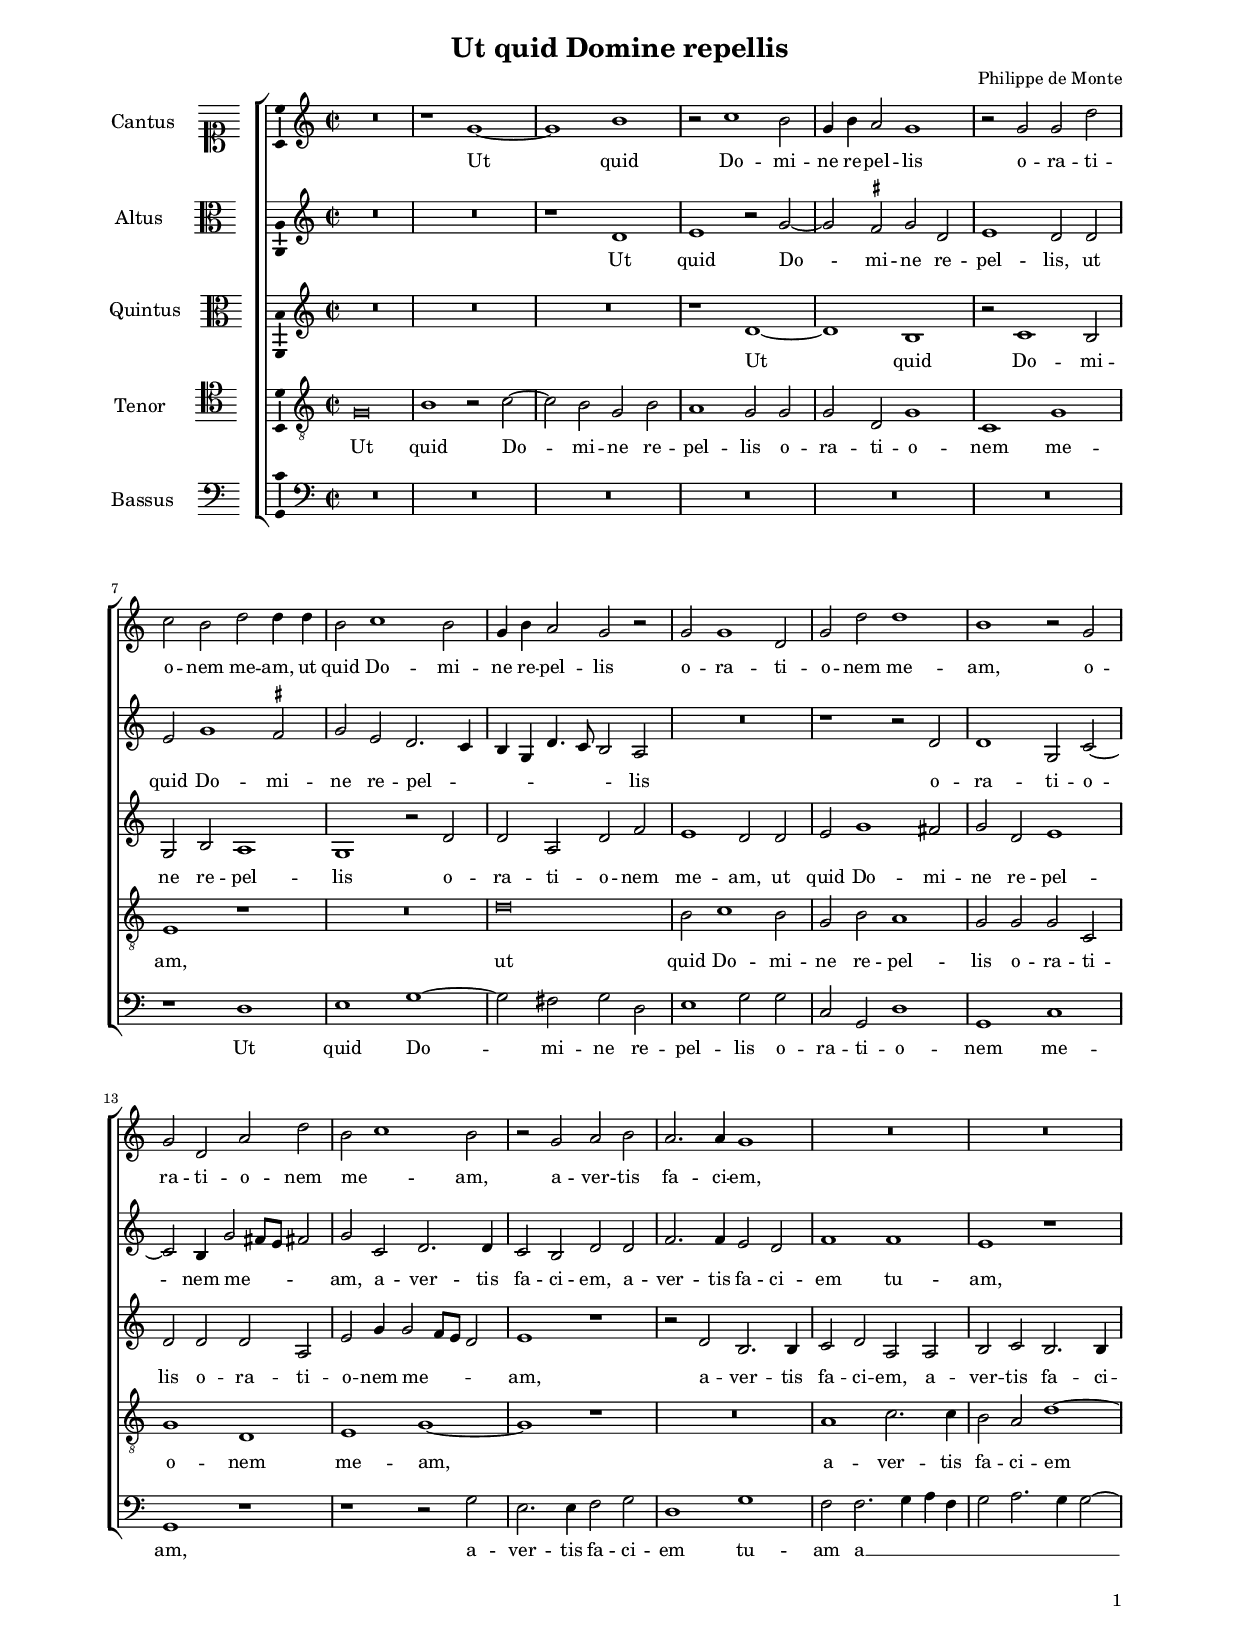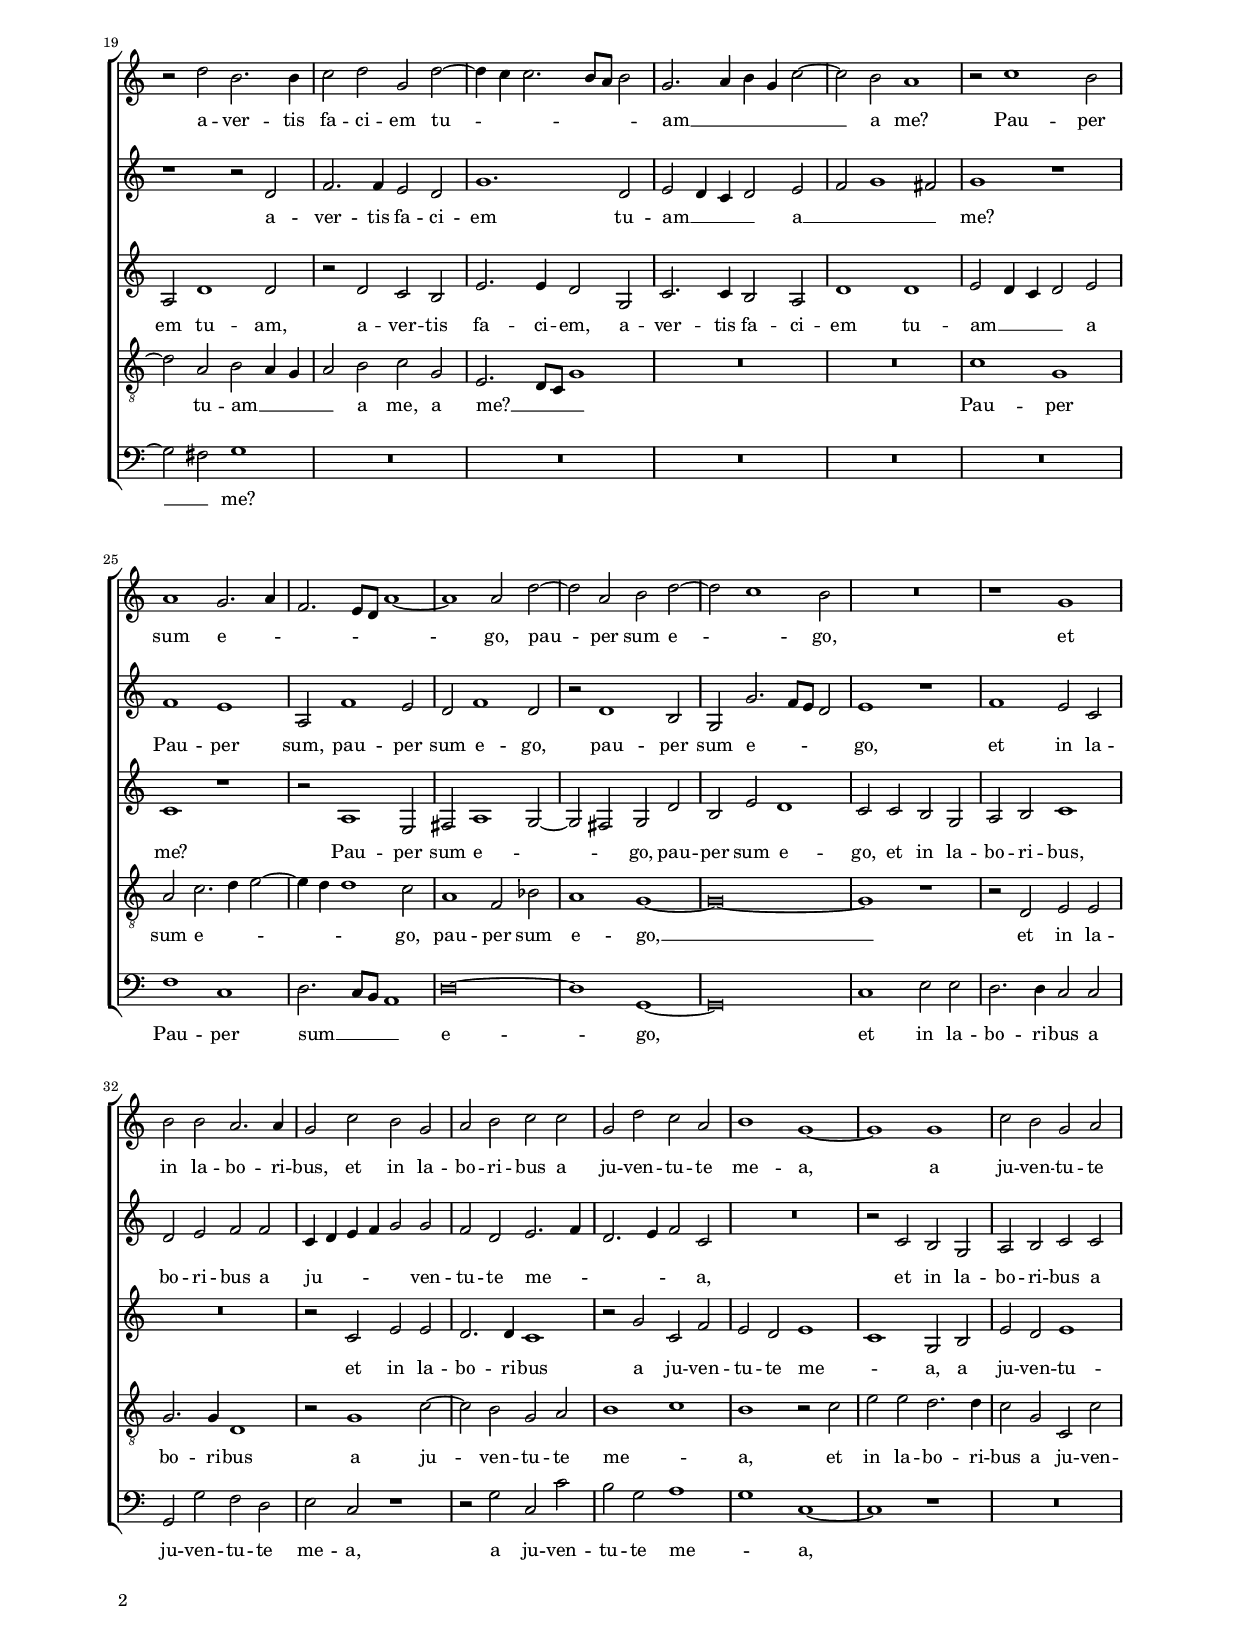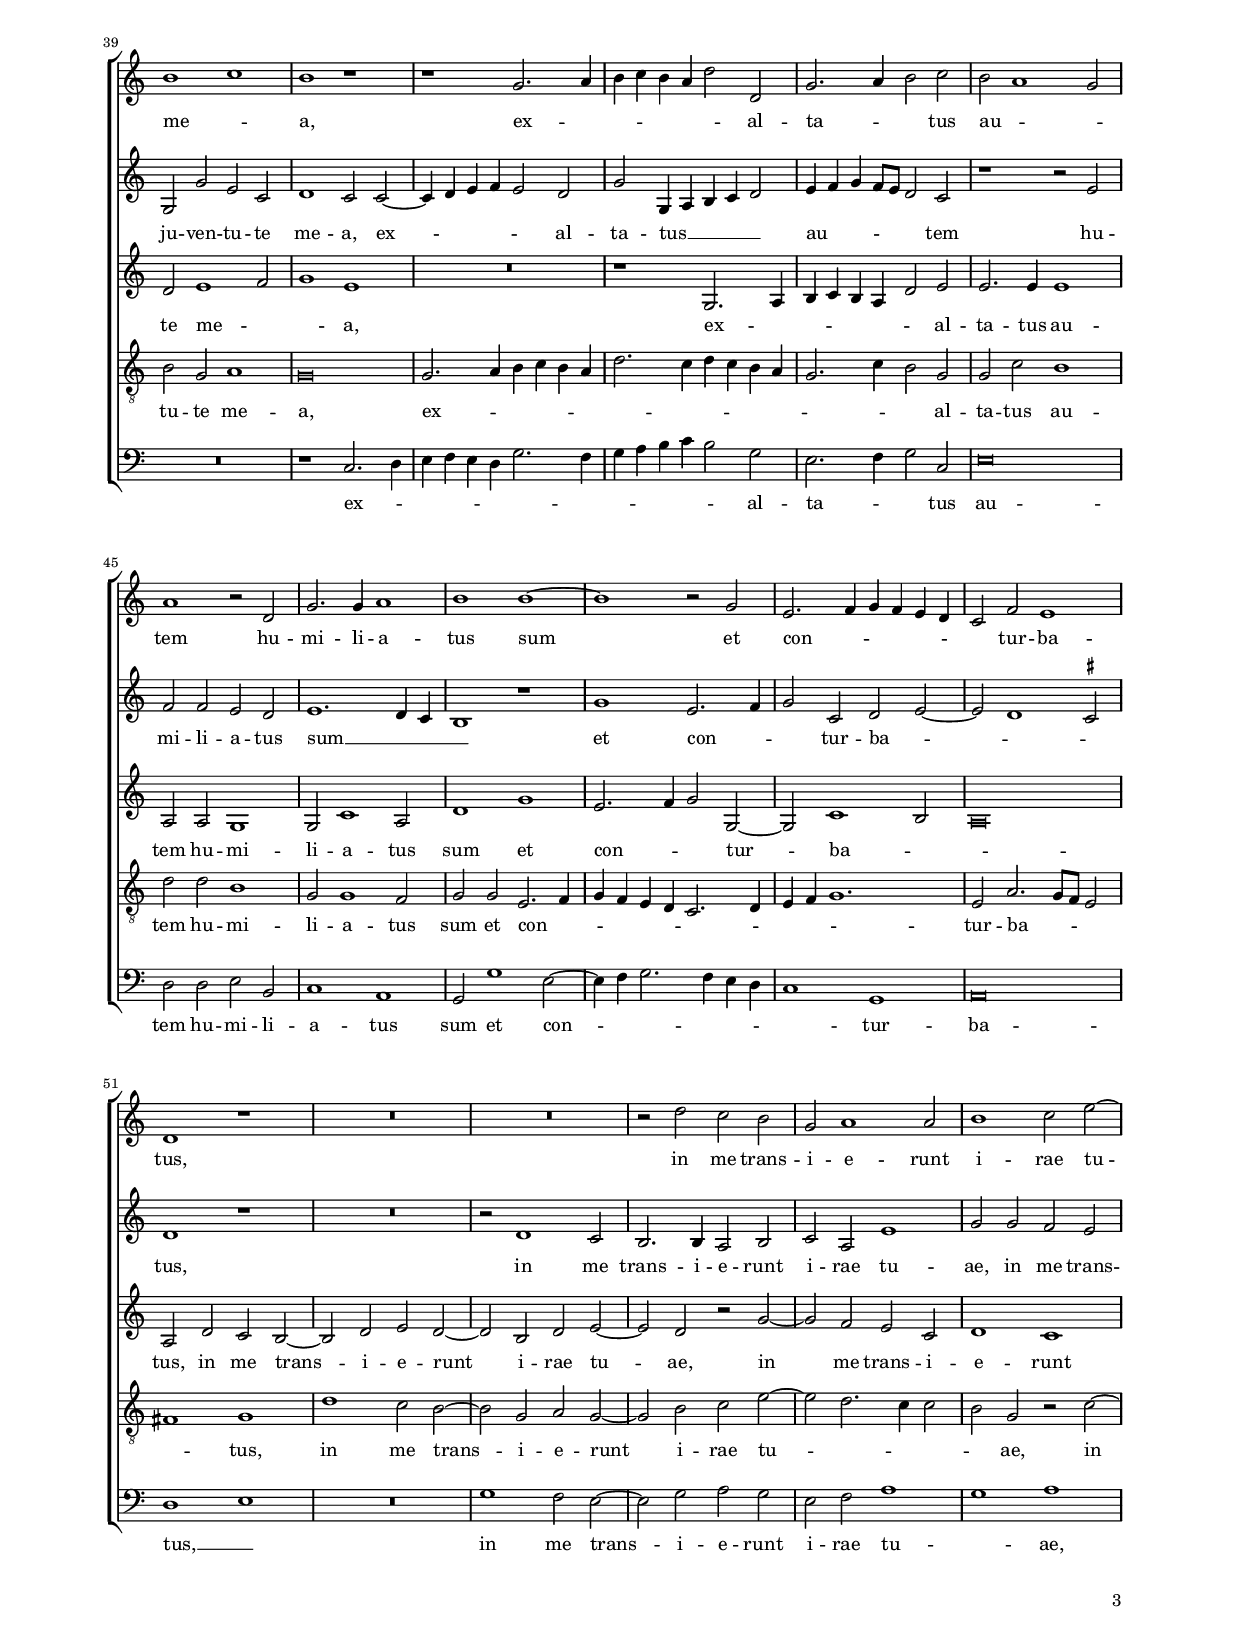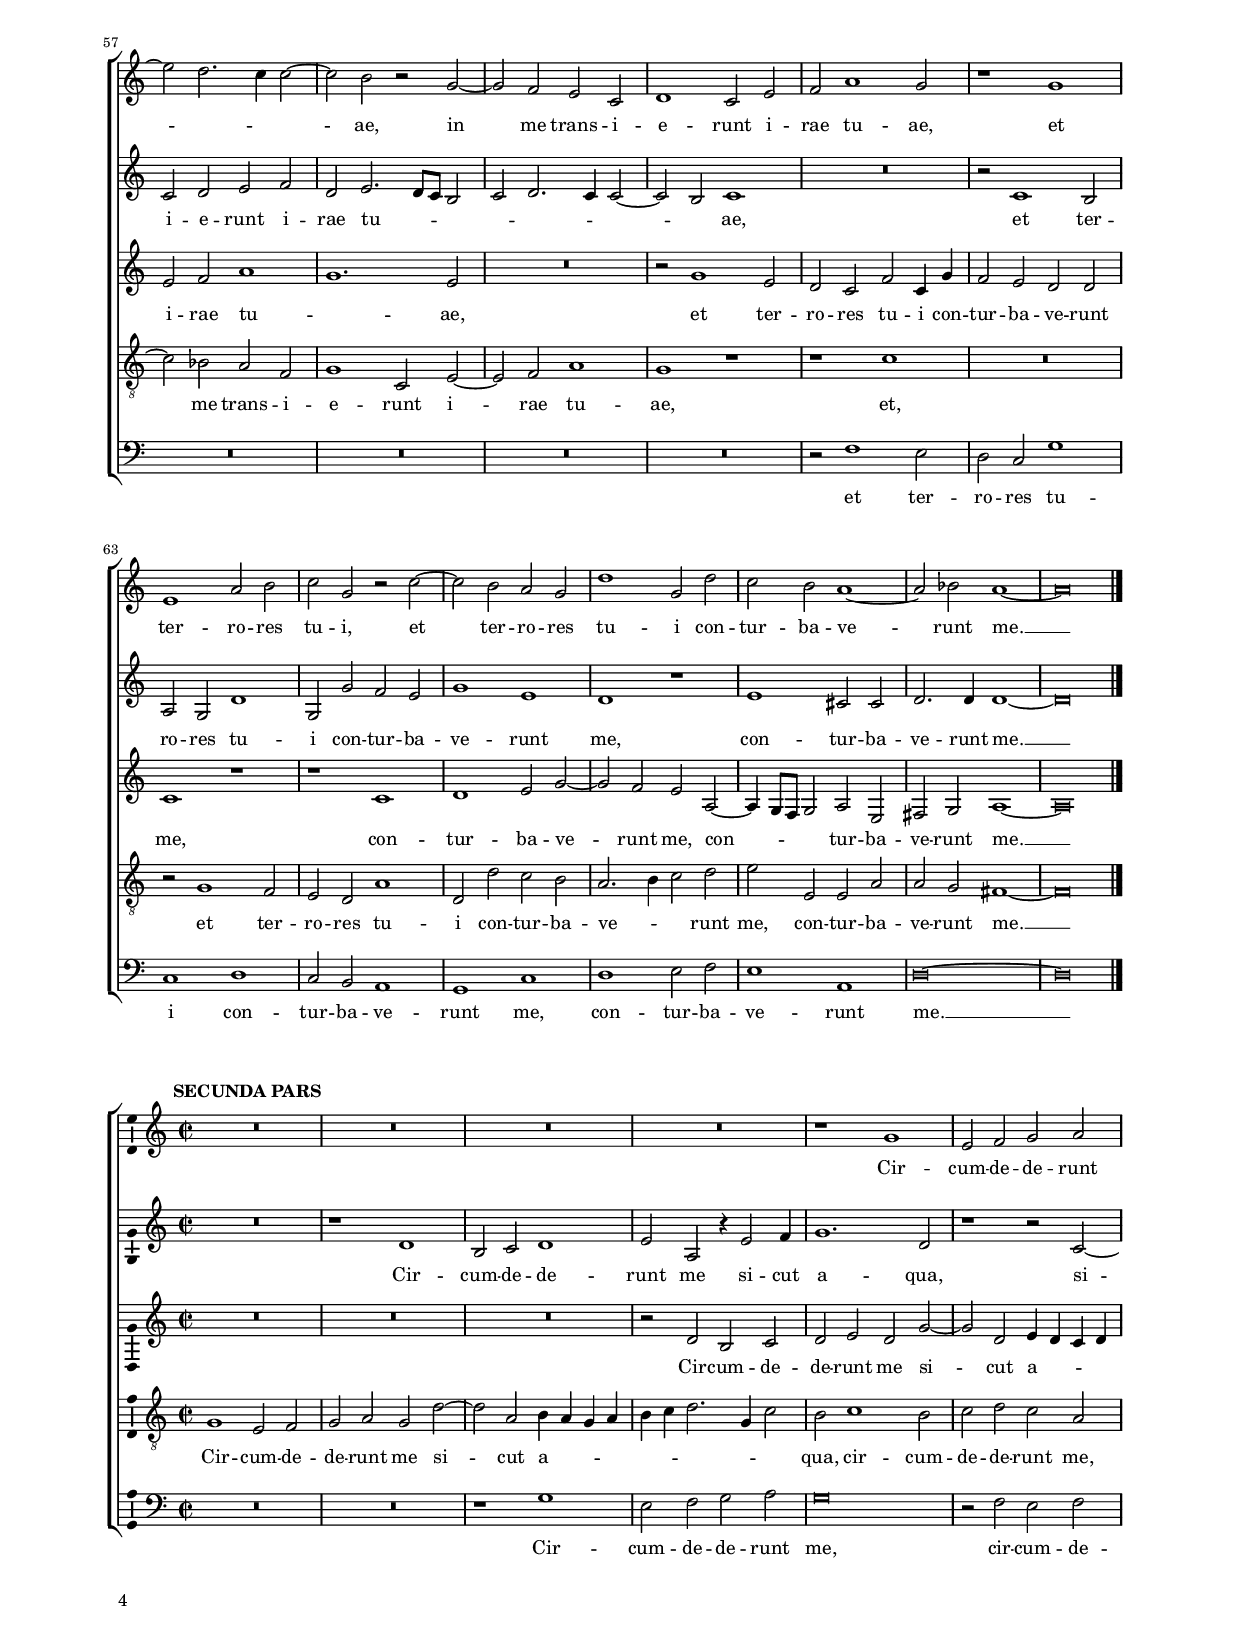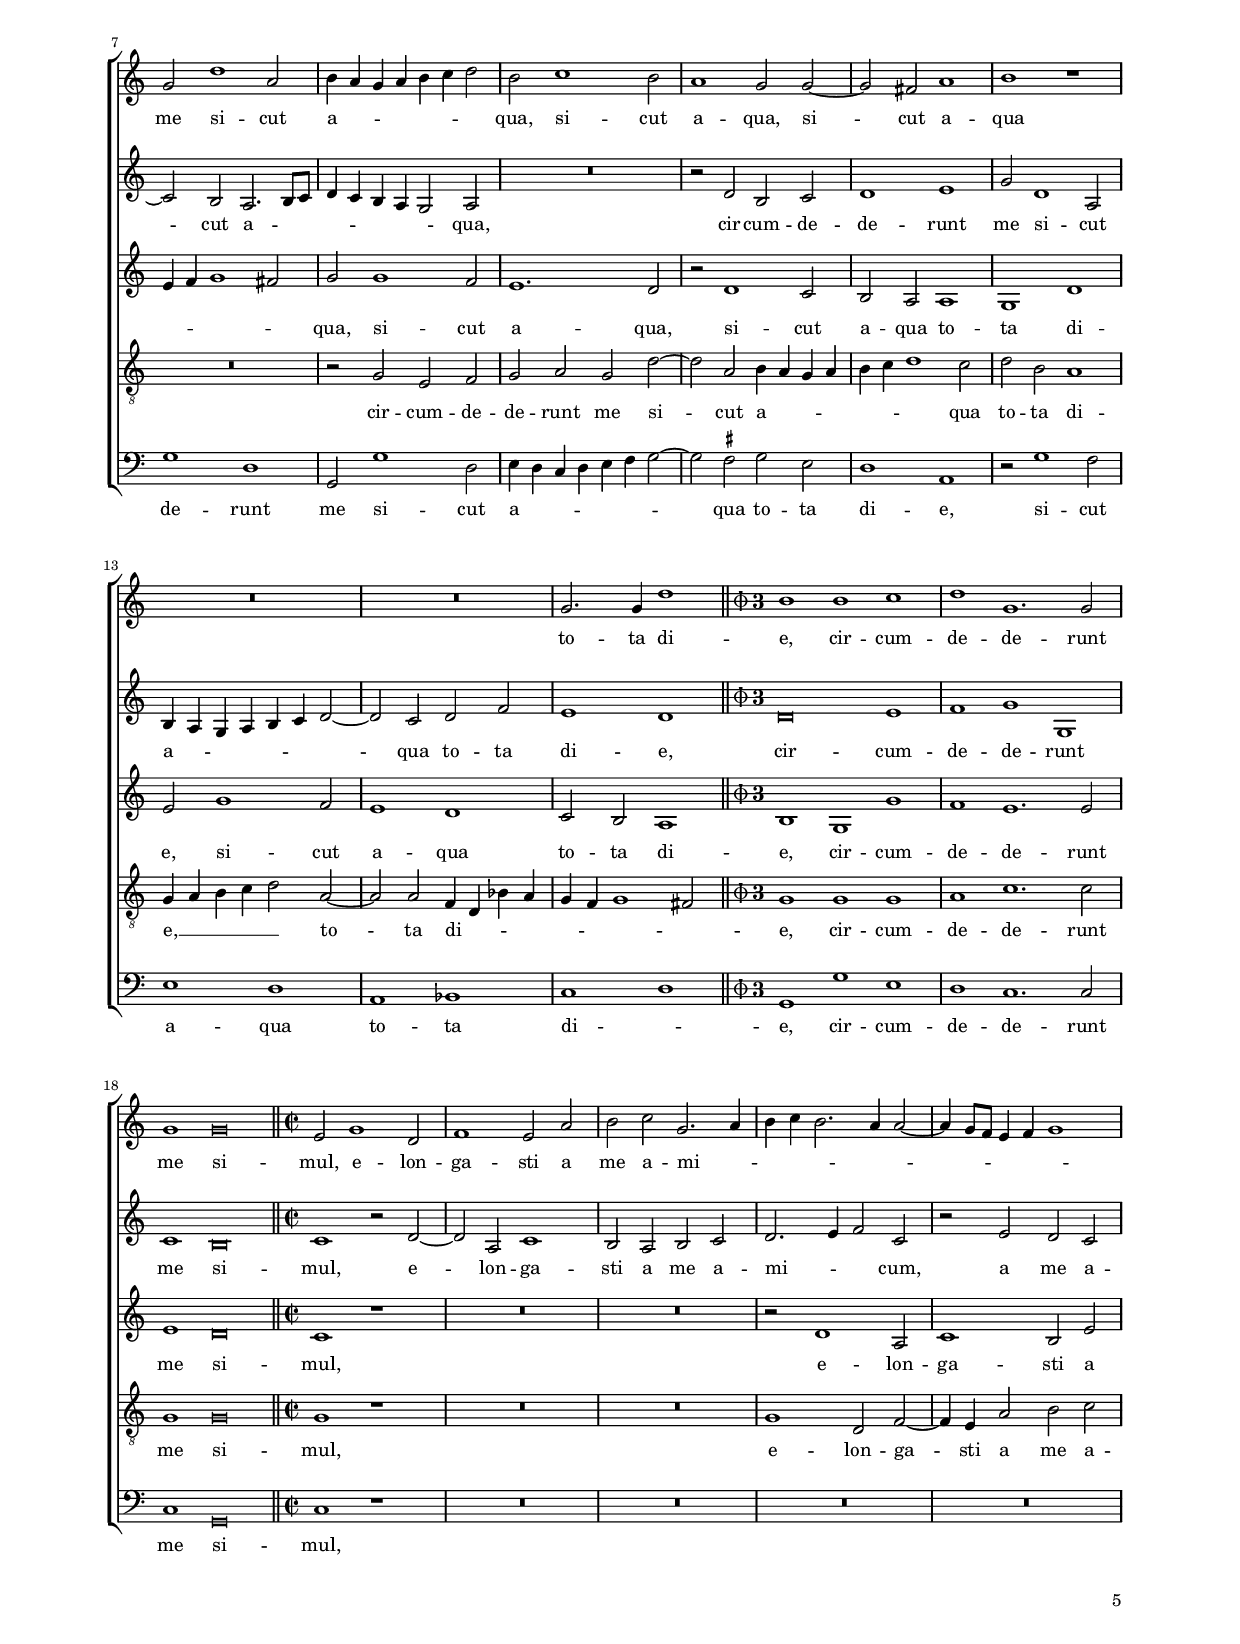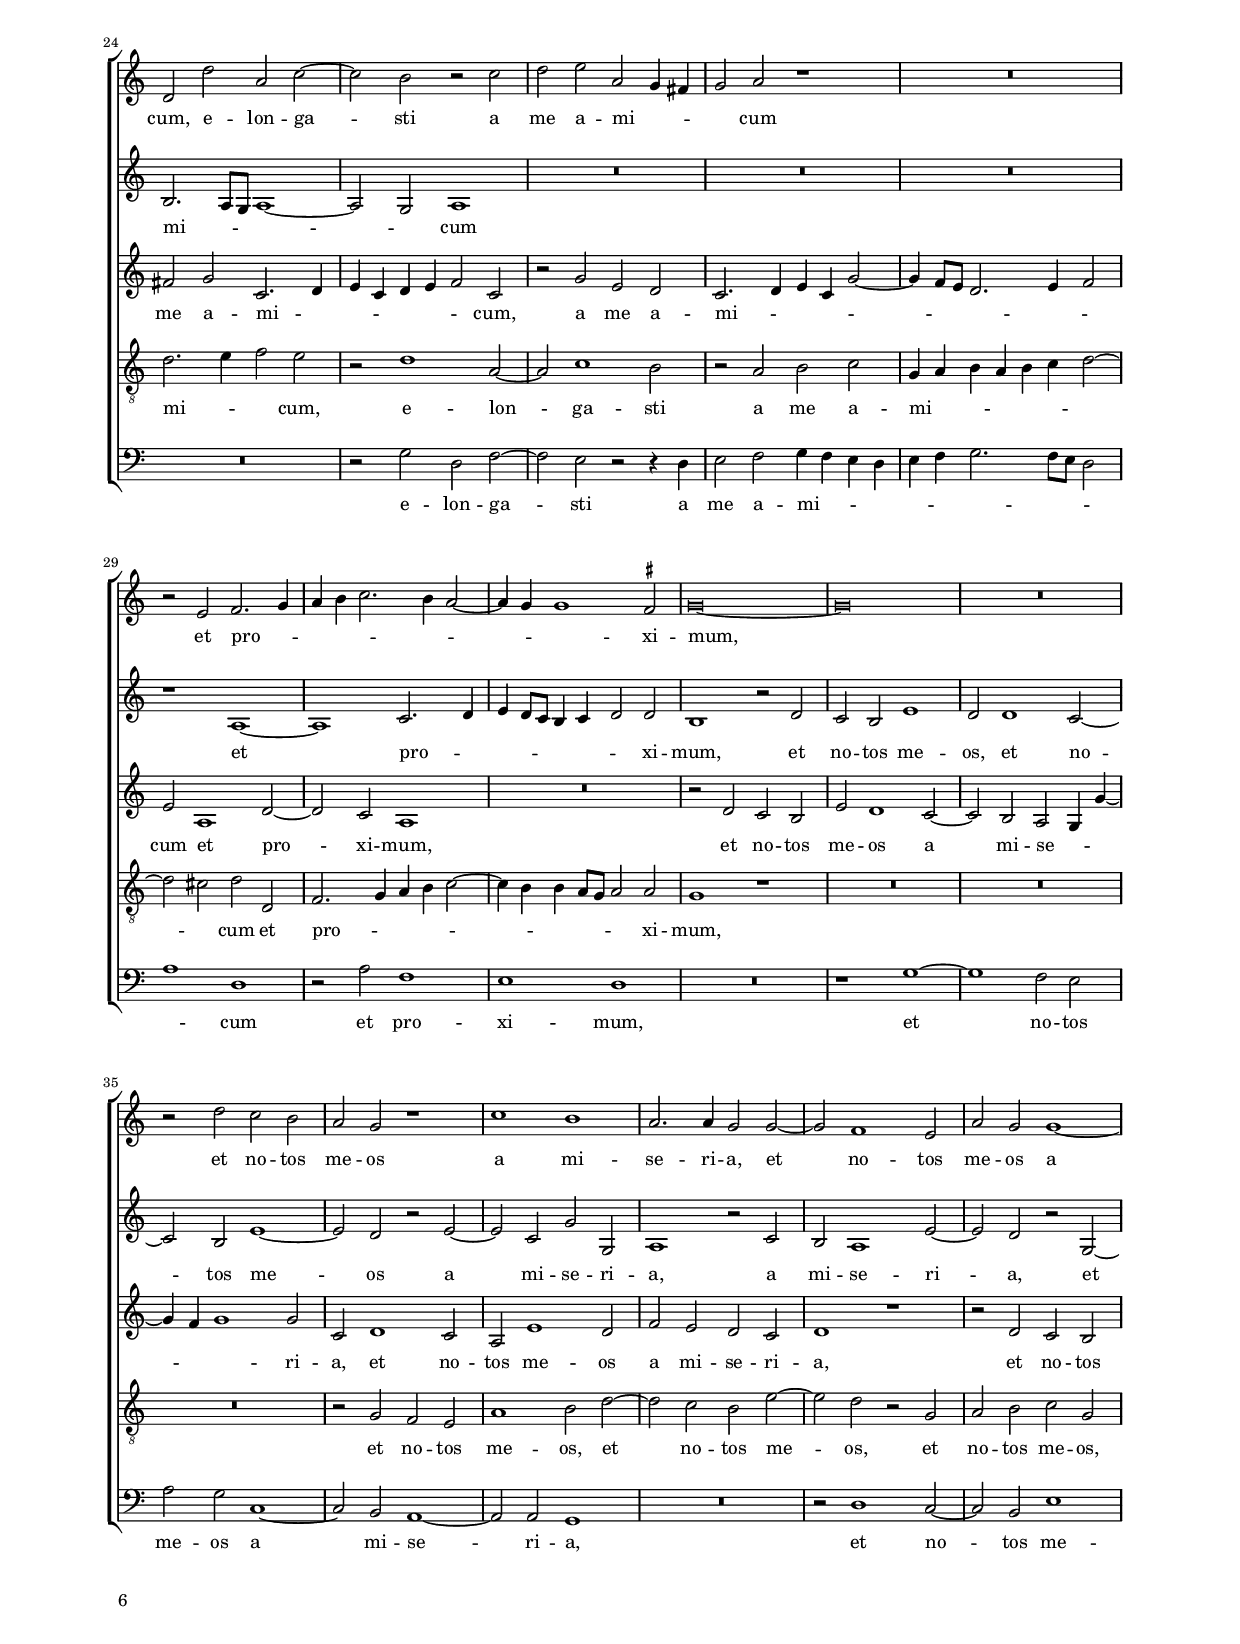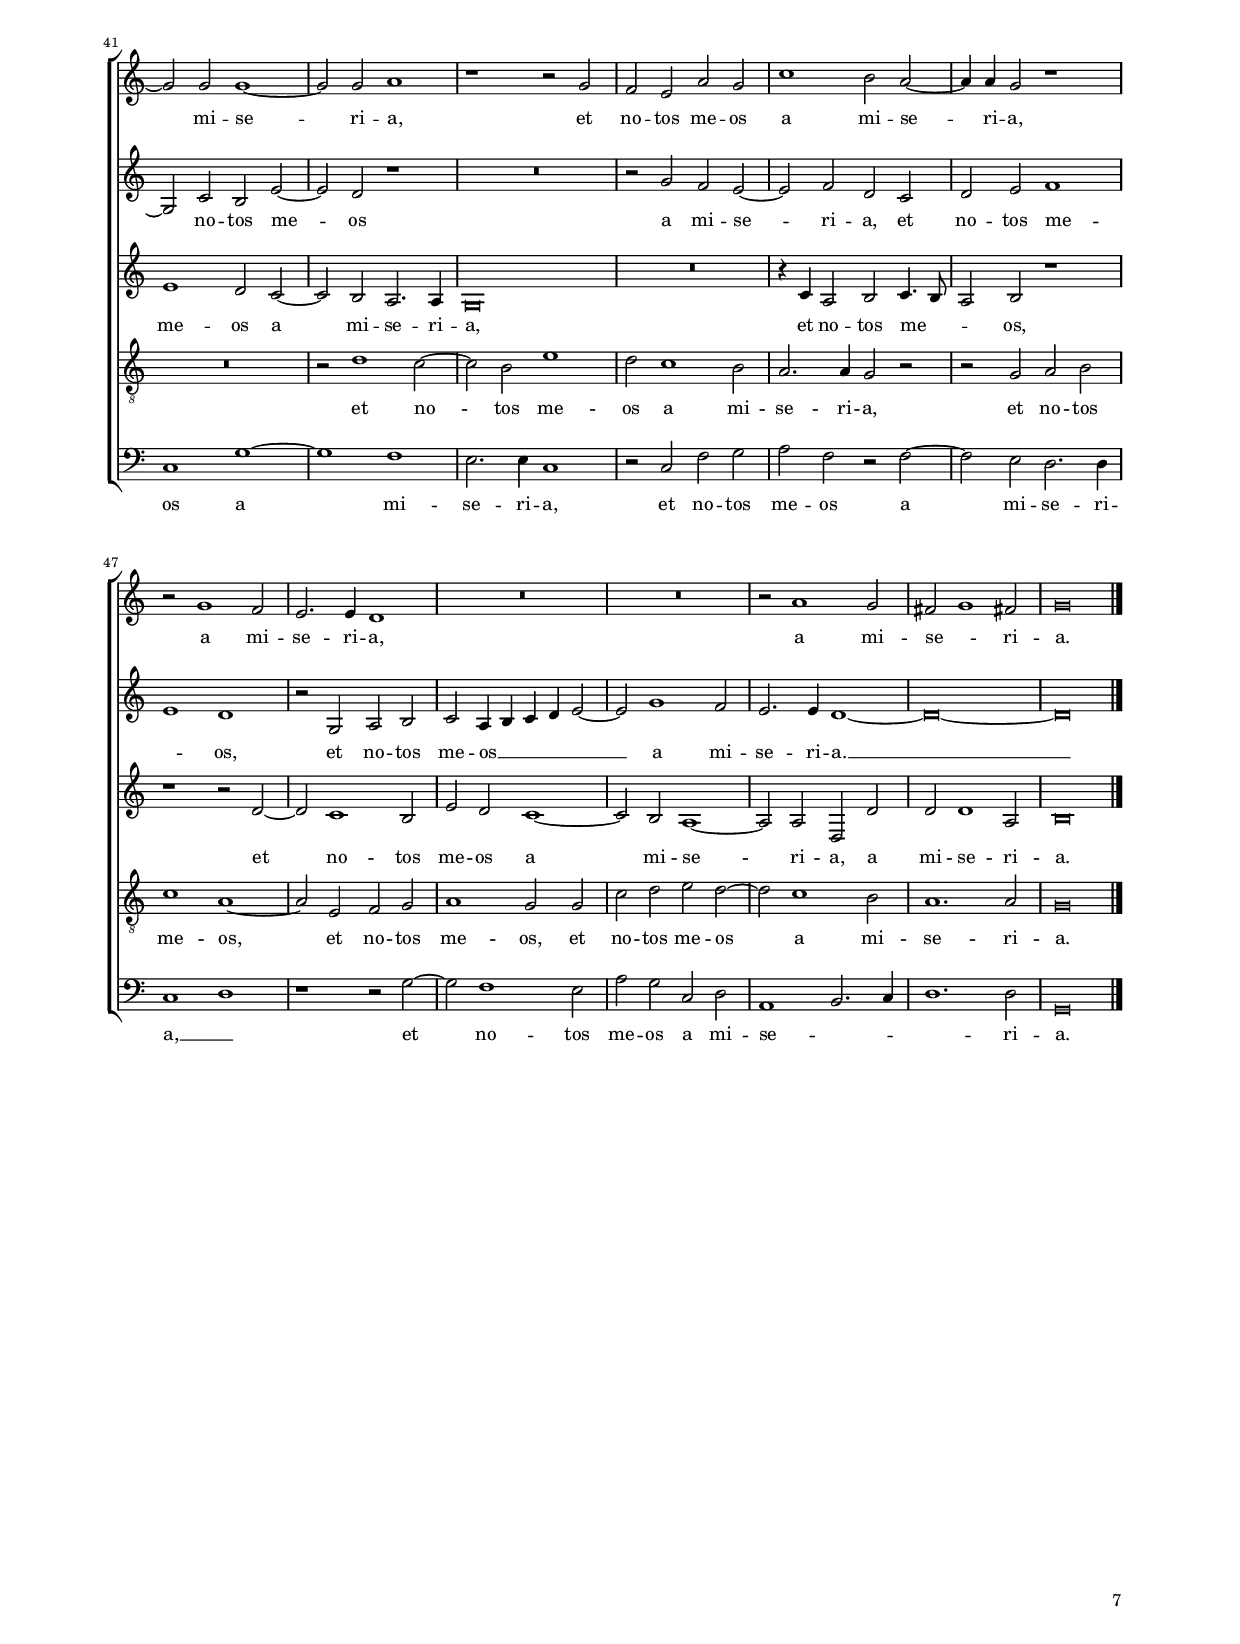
\header
{
  title="Ut quid Domine repellis"
  composer="Philippe de Monte"
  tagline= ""
}

\version "2.22.0"
\language deutsch
#(set-global-staff-size 15)
% #(set-default-paper-size "letter")
#(ly:set-option 'point-and-click #f)

	
	ficta = { \once \set suggestAccidentals = ##t }
	
	forget = #(define-music-function (music) (ly:music?) #{
		\accidentalStyle forget
		$music
		\accidentalStyle default
		#})
	
   
   PhiThree = {
   \once \override Staff.TimeSignature.stencil = #ly:text-interface::print
   \once \override Staff.TimeSignature.text =
   \markup \number { \musicglyph "timesig.mensural34" \vcenter "3" }
   \time 6/2
   }
    

\paper
	{
	top-margin = 1.8 \cm
	bottom-margin = 1.2 \cm
	left-margin = 2 \cm
	right-margin = 2 \cm
	ragged-bottom = ##f
	ragged-last-bottom = ##t
	print-page-number = ##f
	score-system-spacing = #'((basic-distance . 16) (minimum-distance . 14) (padding . 5) (strechability . 150))
	system-system-spacing = #'((basic-distance . 16) (minimum-distance . 14) (padding . 5) (strechability . 150))
    oddFooterMarkup=\markup   \fill-line { "" \fromproperty #'page:page-number-string }
    evenFooterMarkup=\markup  \fill-line { \fromproperty #'page:page-number-string "" }
    last-bottom-spacing = #'((basic-distance . 12) (minimum-distance . 7) (padding . 4))
%	systems-per-page = 3
%	page-count = 6
%	min-systems-per-page = 3
	}

global = {
    % \set Staff.autoBeaming = ##f
	\key c \major
	\time 2/2 \set Score.measureLength = #(ly:make-moment 2/1)
    \set Score.tempoHideNote = ##t
    \tempo 2 = 90
    \skip 1*2*69 \bar "|."
	}
	

incipitcantus = \markup { \score {
	{
	\set Staff.instrumentName = \markup { \fontsize #1 "Cantus" }
	\key c \major
	\clef soprano
	s4 \bar ""
	}
	\layout  {
	raggedright = ##t
	indent = 1.8 \cm
	line-width = 2.5 \cm
	\context { \Staff \remove Time_signature_engraver }
	\override Staff.Clef.Y-extent = #'(0 . 0)
	}} \hspace #1 }
      
      
incipitaltus = \markup { \score {
	{
	\set Staff.instrumentName = \markup { \fontsize #1 "Altus" }
	\key c \major
	\clef alto
	s4 \bar ""
	}
	\layout  {
	raggedright = ##t
	indent = 1.8 \cm
	line-width = 2.5 \cm
	\context { \Staff \remove Time_signature_engraver }
	\override Staff.Clef.Y-extent = #'(0 . 0)
	}} \hspace #1 }


incipitquintus = \markup { \score {
	{
	\set Staff.instrumentName = \markup { \fontsize #1 "Quintus" }
	\key c \major
	\clef alto
	s4 \bar ""
	}
	\layout  {
	raggedright = ##t
	indent = 1.8 \cm
	line-width = 2.5 \cm
	\context { \Staff \remove Time_signature_engraver }
	\override Staff.Clef.Y-extent = #'(0 . 0)
	}} \hspace #1 }


incipittenor = \markup { \score {
	{
	\set Staff.instrumentName = \markup { \fontsize #1 "Tenor" }
	\key c \major
	\clef tenor
	s4 \bar ""
	}
	\layout  {
	raggedright = ##t
	indent = 1.8 \cm
	line-width = 2.5 \cm
	\context { \Staff \remove Time_signature_engraver }
	\override Staff.Clef.Y-extent = #'(0 . 0)
	}} \hspace #1 }
      
      
incipitbassus = \markup { \score {
	{
	\set Staff.instrumentName = \markup { \fontsize #1 "Bassus" }
	\key c \major
	\clef bass
	s4 \bar ""
	}
	\layout  {
	raggedright = ##t
	indent = 1.8 \cm
	line-width = 2.5 \cm
	\context { \Staff \remove Time_signature_engraver }
	\override Staff.Clef.Y-extent = #'(0 . 0)
	}} \hspace #1 }


cantus =  \relative c''
	{
	R\breve
	r1 g~
	g1 h
	r2 c1 h2
%5
	g4 h a2 g1 |
	r2 g g d'
	c2 h d d4 d
	h2 c1 h2
	g4 h a2 g r
%10
	g2 g1 d2 |
	g2 d' d1
	h1 r2 g
	g2 d a' d
	h2 c1 h2
%15
	r2 g a h |
	a2. a4 g1
	R\breve
	R\breve
	r2 d' h2. h4
%20
	c2 d g, d'~ |
	d4 c c2. h8 a h2
	g2. a4 h4 g c2~
	c2 h a1
	r2 c1 h2
%25
	a1 g2. a4 |
	f2. e8 d a'1~
	a1 a2 d~
	d2 a h d~
	d2 c1 h2
%30
	R\breve |
	r1 g
	h2 h a2. a4
	g2 c h g
	a2 h c c
%35
	g2 d' c a |
	h1 g~
	g1 g
	c2 h g a
	h1 c
%40
	h1 r |
	r1 g2. a4
	h4 c h a d2 d,
	g2. a4 h2 c
	h2 a1 g2
%45
	a1 r2 d, |
	g2. g4 a1
	h1 h~
	h1 r2 g
	e2. f4 g f e d
%50
	c2 f e1 |
	d1 r
	R\breve
	R\breve
	r2 d' c h
%55
	g2 a1 a2 |
	h1 c2 e~
	e2 d2. c4 c2~
	c2 h r g~
	g2 f e c
%60
	d1 c2 e |
	f2 a1 g2
	r1 g
	e1 a2 h
	c2 g r c~
%65
	c2 h a g |
	d'1 g,2 d'
	c2 h a1~
	a2 b a1~
	a\breve |
	}


altus =  \relative c'
	{
	R\breve
	R\breve
	r1 d
	e1 r2 g~
%5
	g2 \ficta fis g d |
	e1 d2 d
	e2 g1 \ficta fis2
	g2 e d2. c4
	h4 g d'4. c8 h2 a
%10
	R\breve |
	r1 r2 d
	d1 g,2 c~
	c2 h4 g'2 fis8 e fis!2
	g2 c, d2. d4
%15
	c2 h d d |
	f2. f4 e2 d
	f1 f
	e1 r
	r1 r2 d
%20
	f2. f4 e2 d |
	g1. d2
	e2 d4 c d2 e
	f2 g1 fis2
	g1 r
%25
	f1 e |
	a,2 f'1 e2
	d2 f1 d2
	r2 d1 h2
	g2 g'2. f8 e d2
%30
	e1 r |
	f1 e2 c
	d2 e f f
	c4 d e f g2 g
	f2 d e2. f4
%35
	d2. e4 f2 c |
	R\breve
	r2 c h g
	a2 h c c
	g2 g' e c
%40
	d1 c2 c~ |
	c4 d e f e2 d
	g2 g,4 a h c d2
	e4 f g f8 e d2 c
	r1 r2 e
%45
	f2 f e d |
	e1. d4 c
	h1 r
	g'1 e2. f4
	g2 c, d e~
%50
	e2 d1 \ficta cis2 |
	d1 r
	R\breve
	r2 d1 c2
	h2. h4 a2 h
%55
	c2 a e'1 |
	g2 g f e
	c2 d e f
	d2 e2. d8 c h2
	c2 d2. c4 c2~
%60
	c2 h c1 |
	R\breve
	r2 c1 h2
	a2 g d'1
	g,2 g' f e
%65
	g1 e |
	d1 r
	e1 cis2 cis
	d2. d4 d1~
	d\breve |
	}


quintus =  \relative c'
	{
	R\breve
	R\breve
	R\breve
	r1 d~
%5
	d1 h |
	r2 c1 h2
	g2 h a1
	g1 r2 d'
	d2 a d f
%10
	e1 d2 d |
	e2 g1 fis2
	g2 d e1
	d2 d d a
	e'2 g4 g2 f8 e d2
%15
	e1 r |
	r2 d h2. h4
	c2 d a a
	h2 c h2. h4
	a2 d1 d2
%20
	r2 d c h |
	e2. e4 d2 g,
	c2. c4 h2 a
	d1 d
	e2 d4 c d2 e
%25
	c1 r |
	r2 a1 e2
	fis2 a1 g2~
	g2 fis g d'
	h2 e d1
%30
	c2 c h g |
	a2 h c1
	R\breve
	r2 c e e
	d2. d4 c1
%35
	r2 g' c, f |
	e2 d e1
	c1 g2 h
	e2 d e1
	d2 e1 f2
%40
	g1 e |
	R\breve
	r1 g,2. a4
	h4 c h a d2 e
	e2. e4 e1
%45
	a,2 a g1 |
	g2 c1 a2
	d1 g
	e2. f4 g2 g,~
	g2 c1 h2
%50
	a\breve |
	a2 d c h~
	h2 d e d~
	d2 h d e~
	e2 d r g~
%55
	g2 f e c |
	d1 c
	e2 f a1
	g1. e2
	R\breve
%60
	r2 g1 e2 |
	d2 c f c4 g'
	f2 e d d
	c1 r
	r1 c
%65
	d1 e2 g~ |
	g2 f e a,~
	a4 g8 f g2 a e
	fis2 g a1~
	a\breve |        
	}


tenor  =  \relative c'
	{
	g\breve
	h1 r2 c~
	c2 h g h
	a1 g2 g
%5
	g2 d g1 |
	c,1 g'
	e1 r
	R\breve
	d'\breve
%10
	h2 c1 h2 |
	g2 h a1
	g2 g g c,
	g'1 d
	e1 g~
%15
	g1 r |
	R\breve
	a1 c2. c4
	h2 a d1~
	d2 a h a4 g
%20
	a2 h c g |
	e2. d8 c g'1
	R\breve
	R\breve
	c1 g
%25
	a2 c2. d4 e2~ |
	e4 d d1 c2
	a1 f2 b
	a1 g~
	g\breve~
%30
	g1 r |
	r2 d e e
	g2. g4 d1
	r2 g1 c2~
	c2 h g a
%35
	h1 c |
	h1 r2 c
	e2 e d2. d4
	c2 g c, c'
	h2 g a1
%40
	g\breve |
	g2. a4 h c h a
	d2. c4 d4 c h a
	g2. c4 h2 g
	g2 c h1
%45
	d2 d h1 |
	g2 g1 f2
	g2 g e2. f4
	g4 f e d c2. d4
	e4 f g1.
%50
	e2 a2. g8 f e2 |
	fis1 g
	d'1 c2 h~
	h2 g a g~
	g2 h c e~
%55
	e2 d2. c4 c2 |
	h2 g r c~
	c2 b a f
	g1 c,2 e~
	e2 f a1
%60
	g1 r |
	r1 c
	R\breve
	r2 g1 f2
	e2 d a'1
%65
	d,2 d' c h |
	a2. h4 c2 d
	e2 e, e a
	a2 g fis1~
	fis\breve |
	}


bassus  =  \relative c
	{
	R\breve
	R\breve
	R\breve
	R\breve
%5
	R\breve |
	R\breve
	r1 d
	e1 g~
	g2 fis g d
%10
	e1 g2 g |
	c,2 g d'1
	g,1 c
	g1 r
	r1 r2 g'
%15
	e2. e4 f2 g |
	d1 g
	f2 f2. g4 a f
	g2 a2. g4 g2~
	g2 fis g1
%20
	R\breve |
	R\breve
	R\breve
	R\breve
	R\breve
%25
	f1 c |
	d2. c8 h a1
	d\breve~
	d1 g,~
	g\breve
%30
	c1 e2 e |
	d2. d4 c2 c
	g2 g' f d
	e2 c r1
	r2 g' c, c'
%35
	h2 g a1 |
	g1 c,~
	c1 r
	R\breve
	R\breve
%40
	r1 c2. d4 |
	e4 f e d g2. f4
	g4 a h c h2 g
	e2. f4 g2 c,
	e\breve
%45
	d2 d e h |
	c1 a
	g2 g'1 e2~
	e4 f g2. f4 e d
	c1 g
%50
	a\breve |
	d1 e
	R\breve
	g1 f2 e~
	e2 g a g
%55
	e2 f a1 |
	g1 a
	R\breve
	R\breve
	R\breve
%60
	R\breve |
	r2 f1 e2
	d2 c g'1
	c,1 d
	c2 h a1
%65
	g1 c |
	d1 e2 f
	e1 a,
	d\breve~
	d\breve |
	}


lyricscantus = \lyricmode {
	Ut quid Do -- mi -- ne re -- pel -- lis o -- ra -- ti -- o -- nem me -- am,
    ut quid Do -- mi -- ne re -- pel -- lis o -- ra -- ti -- o -- nem me -- am,
    o -- ra -- ti -- o -- nem me -- _ am,
    a -- ver -- tis fa -- ci -- em,
    a -- ver -- tis fa -- ci -- em tu -- _ _ _ _ _ am __ _ _ _ _ a me?
    Pau -- per sum e -- _ _ _ _ _ go,
    pau -- per sum e -- _ go,
    et in la -- bo -- ri -- bus,
    et in la -- bo -- ri -- bus a ju -- ven -- tu -- te me -- a,
    a ju -- ven -- tu -- te me -- _ a,
    ex -- _ _ _ _ _ _ al -- ta -- _ _ tus au -- _ _ tem hu -- mi -- li -- a -- tus sum et con -- _ _ _ _ _ _ tur -- ba -- tus,
    in me trans -- i -- e -- runt i -- rae tu -- _ _ _ ae,
    in me trans -- i -- e -- runt i -- rae tu -- ae,
    et ter -- ro -- res tu -- i,
    et ter -- ro -- res tu -- i con -- tur -- ba -- ve -- runt me. __ 
	}


lyricsaltus = \lyricmode {
	Ut quid Do -- mi -- ne re -- pel -- lis,
    ut quid Do -- mi -- ne re -- pel -- _ _ _ _ _ _ lis o -- ra -- ti -- o -- nem me -- _ _ _ am,
    a -- ver -- tis fa -- ci -- em,
    a -- ver -- tis fa -- ci -- em tu -- am,
    a -- ver -- tis fa -- ci -- em tu -- am __ _ _ _ a __ _ _ _ me?
    Pau -- per sum,
    pau -- per sum e -- go,
    pau -- per sum e -- _ _ _ go,
    et in la -- bo -- ri -- bus a ju -- _ _ _ _ ven -- tu -- te me -- _ _ _ _ a,
    et in la -- bo -- ri -- bus a ju -- ven -- tu -- te me -- a,
    ex -- _ _ _ _ al -- ta -- tus __ _ _ _ _ au -- _ _ _ _ _ tem hu -- mi -- li -- a -- tus sum __ _ _ _
    et con -- _ _ tur -- ba -- _ _ _ tus,
    in me trans -- i -- e -- runt i -- rae tu -- ae,
    in me trans -- i -- e -- runt i -- rae tu -- _ _ _ _ _ _ _ _ ae,
    et ter -- ro -- res tu -- i con -- tur -- ba -- ve -- runt me,
    con -- tur -- ba -- ve -- runt me. __
	}


lyricsquintus = \lyricmode {
	Ut quid Do -- mi -- ne re -- pel -- lis o -- ra -- ti -- o -- nem me -- am,
    ut quid Do -- mi -- ne re -- pel -- lis o -- ra -- ti -- o -- nem me -- _ _ _ am,
    a -- ver -- tis fa -- ci -- em,
    a -- ver -- tis fa -- ci -- em tu -- am,
    a -- ver -- tis fa -- ci -- em,
    a -- ver -- tis fa -- ci -- em tu -- am __ _ _ _ a me?
    Pau -- per sum e -- _ _ go,
    pau -- per sum e -- go,
    et in la -- bo -- ri -- bus,
    et in la -- bo -- ri -- bus a ju -- ven -- tu -- te me -- _ a,
    a ju -- ven -- tu -- te me -- _ _ a,
    ex -- _ _ _ _ _ _ al -- ta -- tus au -- tem hu -- mi -- li -- a -- tus sum et con -- _ _ tur -- ba -- _ _ tus,
    in me trans -- i -- e -- runt i -- rae tu -- ae,
    in me trans -- i -- e -- runt i -- rae tu -- _ ae,
    et ter -- ro -- res tu -- i con -- tur -- ba -- ve -- runt me,
    con -- tur -- ba -- ve -- runt me,
    con -- _ _ _ tur -- ba -- ve -- runt me. __
	}


lyricstenor = \lyricmode {
	Ut quid Do -- mi -- ne re -- pel -- lis o -- ra -- ti -- o -- nem me -- am,
    ut quid Do -- mi -- ne re -- pel -- lis o -- ra -- ti -- o -- nem me -- am,
    a -- ver -- tis fa -- ci -- em tu -- am __ _ _ _ a me,
    a me? __ _ _ _
    Pau -- per sum e -- _ _ _ _ go,
    pau -- per sum e -- go, __
    et in la -- bo -- ri -- bus a ju -- ven -- tu -- te me -- _ a,
    et in la -- bo -- ri -- bus a ju -- ven -- tu -- te me -- a,
    ex -- _ _ _ _ _ _ _ _ _ _ _ _ _ _ al -- ta -- tus au -- tem hu -- mi -- li -- a -- tus sum 
    et con -- _ _ _ _ _ _ _ _ _ _ tur -- ba -- _ _ _ _ tus,
    in me trans -- i -- e -- runt i -- rae tu -- _ _ _ _ ae,
    in me trans -- i -- e -- runt i -- rae tu -- ae,
    et,
    et ter -- ro -- res tu -- i con -- tur -- ba -- ve -- _ _ runt me,
    con -- tur -- ba -- ve -- runt me. __
	}


lyricsbassus = \lyricmode {
	Ut quid Do -- mi -- ne re -- pel -- lis o -- ra -- ti -- o -- nem me -- am,
    a -- ver -- tis fa -- ci -- em tu -- am a __ _ _ _ _ _ _ _ _ me?
    Pau -- per sum __ _ _ _ e -- go,
    et in la -- bo -- ri -- bus a ju -- ven -- tu -- te me -- a,
    a ju -- ven -- tu -- te me -- _ a,
    ex -- _ _ _ _ _ _ _ _ _ _ _ _ al -- ta -- _ _ tus au -- tem hu -- mi -- li -- a -- tus sum
    et con -- _ _ _ _ _ _ tur -- ba -- tus, __ _
    in me trans -- i -- e -- runt i -- rae tu -- _ ae,
    et ter -- ro -- res tu -- i con -- tur -- ba -- ve -- runt me,
    con -- tur -- ba -- ve -- runt me. __
	}


\score
{  
	\transpose c c {
	\new ChoirStaff \with { \override StaffGrouper.staff-staff-spacing.basic-distance = #12 }
	<<

	\new Staff << \global
	\new Voice="v1" {
		\set Staff.instrumentName=\incipitcantus
		\set Staff.midiInstrument = "reed organ"
		\clef violin
		\cantus }
	\new Lyrics \lyricsto "v1" {\lyricscantus }
	>>


	\new Staff << \global
	\new Voice="v2" {
		\set Staff.instrumentName=\incipitaltus
		\set Staff.midiInstrument = "reed organ"
        \clef violin % "G_8"
		\altus}
	\new Lyrics \lyricsto "v2" {\lyricsaltus }
	>>    
    

	\new Staff << \global
	\new Voice="v5" {
		\set Staff.instrumentName=\incipitquintus
		\set Staff.midiInstrument = "reed organ"
        \clef violin % "G_8"
		\quintus}
	\new Lyrics \lyricsto "v5" {\lyricsquintus }
	>>


	\new Staff << \global
	\new Voice="v3" {
		\set Staff.instrumentName=\incipittenor
		\set Staff.midiInstrument = "reed organ"
		\clef "G_8"
		\tenor }
	\new Lyrics \lyricsto "v3" {\lyricstenor }
	>>


	\new Staff << \global
	\new Voice="v4" {
		\set Staff.instrumentName=\incipitbassus
		\set Staff.midiInstrument = "reed organ"
		\clef bass
		\bassus }
	\new Lyrics \lyricsto "v4" {\lyricsbassus}
	>>

	>>
	} % transpose

	\layout
	{
	indent = 2.5 \cm
	\context { \Staff \override TimeSignature.break-visibility = #end-of-line-invisible }
	\context { \Lyrics \override VerticalAxisGroup.nonstaff-relatedstaff-spacing.padding = #1.4 }
%	\context { \Lyrics \override LyricText.font-size = #1 }
	\context { \Staff \consists "Ambitus_engraver" }
	\context { \Score \override BarNumber.padding = #2 }
	\context { \Voice \override NoteHead.style = #'baroque }
	}


\midi
	{
	}

}

%%%%%%%%%%%%%%%%%%%%  SECUNDA PARS %%%%%%%%%%%%%%%%%%%%


global = {
	\key c \major
	\time 2/2 \set Score.measureLength = #(ly:make-moment 2/1)
    \set Score.tempoHideNote = ##t
    \tempo 2 = 90
    \skip 1*2*15 \bar "||"
    \PhiThree
    \tempo 2 = 135
    \skip 1*3*3 \bar "||"
    \time 2/2 \set Score.measureLength = #(ly:make-moment 2/1)
    \tempo 2 = 90
    \skip 1*2*35 \bar "|."
	}


cantus =  \relative c''
	{
    R\breve    
	R\breve
	R\breve
	R\breve
%5
	r1 g |
	e2 f g a
	g2 d'1 a2
	h4 a g a h4 c d2
	h2 c1 h2
%10
	a1 g2 g~ |
	g2 fis a1
	h1 r
	R\breve
	R\breve
%15
	g2. g4 d'1 |
% Triple time
	h1 h c
	d1 g,1. g2
	g1 g\breve
% End of triple time
	e2 g1 d2
%20
	f1 e2 a |
	h2 c g2. a4
	h4 c h2. a4 a2~
	a4 g8 f e4 f g1
	d2 d' a c~
%25
	c2 h r c |
	d2 e a, g4 fis
	g2 a r1
	R\breve
	r2 e f2. g4
%30
	a4 h c2. h4 a2~ |
	a4 g g1 \ficta fis2
	g\breve~
	g\breve
	R\breve
%35
	r2 d' c h |
	a2 g r1
	c1 h
	a2. a4 g2 g~
	g2 f1 e2
%40
	a2 g g1~ |
	g2 g g1~
	g2 g a1
	r1 r2 g
	f2 e a g
%45
	c1 h2 a~ |
	a4 a g2 r1
	r2 g1 f2
	e2. e4 d1
	R\breve
%50
	R\breve |
	r2 a'1 g2
	fis2 g1 fis!2
	g\breve |
	}


altus =  \relative c'
	{
	R\breve
	r1 d
	h2 c d1
	e2 a, r4 e'2 f4
%5
	g1. d2 |
	r1 r2 c~
	c2 h a2. h8 c
	d4 c h a g2 a
	R\breve
%10
	r2 d h c |
	d1 e
	g2 d1 a2
	h4 a g a h c d2~
	d2 c d f
%15
	e1 d |
% Triple time
	d\breve e1
	f1 g g,
	c1 h\breve
% End of triple time
	c1 r2 d~
%20
	d2 a c1 |
	h2 a h c
	d2. e4 f2 c
	r2 e d c
	h2. a8 g a1~
%25
	a2 g a1 |
	R\breve
	R\breve
	R\breve
	r1 a~
%30
	a1 c2. d4 |
	e4 d8 c h4 c d2 d
	h1 r2 d
	c2 h e1
	d2 d1 c2~
%35
	c2 h e1~ |
	e2 d r e~
	e2 c g' g,
	a1 r2 c
	h2 a1 e'2~
%40
	e2 d r g,~ |
	g2 c h e~
	e2 d r1
	R\breve
	r2 g f e~
%45
	e2 f d c |
	d2 e f1
	e1 d
	r2 g, a h
	c2 a4 h c d e2~
%50
	e2 g1 f2 |
	e2. e4 d1~
	d\breve~
	d\breve |
	}


quintus =  \relative c'
	{
	R\breve
	R\breve
	R\breve
	r2 d h c
%5
	d2 e d g~ |
	g2 d e4 d c d
	e4 f g1 fis2
	g2 g1 f2
	e1. d2
%10
	r2 d1 c2 |
	h2 a a1
	g1 d'
	e2 g1 f2
	e1 d
%15
	c2 h a1 |
% Triple time
	h1 g g'
	f1 e1. e2
	e1 d\breve
% End of triple time
	c1 r
%20
	R\breve |
	R\breve
	r2 d1 a2
	c1 h2 e
	fis2 g c,2. d4
%25
	e4 c d e f2 c |
	r2 g' e d
	c2. d4 e c g'2~
	g4 f8 e d2. e4 f2
	e2 a,1 d2~
%30
	d2 c a1 |
	R\breve
	r2 d c h
	e2 d1 c2~
	c2 h a g4 g'~
%35
	g4 f g1 g2 |
	c,2 d1 c2
	a2 e'1 d2
	f2 e d c
	d1 r
%40
	r2 d c h |
	e1 d2 c~
	c2 h a2. a4
	g\breve
	R\breve
%45
	r4 c a2 h c4. h8 |
	a2 h r1
	r1 r2 d~
	d2 c1 h2
	e2 d c1~
%50
	c2 h a1~ |
	a2 a d, d'
	d2 d1 a2
	h\breve |
	}


tenor  =  \relative c'
	{
	g1 e2 f
	g2 a g d'~
	d2 a h4 a g a
	h4 c d2. g,4 c2
%5
	h2 c1 h2 |
	c2 d c a
	R\breve
	r2 g e f
	g2 a g d'~
%10
	d2 a h4 a g a |
	h4 c d1 c2
	d2 h a1
	g4 a h c d2 a~
	a2 a f4 d b' a
%15
	g4 f g1 fis2 |
% Triple time
	g1 g g
	a1 c1. c2
	g1 g\breve
% End of triple time
	g1 r
%20
	R\breve |
	R\breve
	g1 d2 f~
	f4 e a2 h c
	d2. e4 f2 e
%25
	r2 d1 a2~ |
	a2 c1 h2
	r2 a h c
	g4 a h a h c d2~
	d2 cis d d,
%30
	f2. g4 a h c2~ |
	c4 h h a8 g a2 a
	g1 r
	R\breve
	R\breve
%35
	R\breve |
	r2 g f e
	a1 h2 d~
	d2 c h e~
	e2 d r g,
%40
	a2 h c g |
	R\breve
	r2 d'1 c2~
	c2 h e1
	d2 c1 h2
%45
	a2. a4 g2 r |
	r2 g a h
	c1 a~
	a2 e f g
	a1 g2 g
%50
	c2 d e d~ |
	d2 c1 h2
	a1. a2
	g\breve |
	}


bassus  =  \relative c
	{
	R\breve
	R\breve
	r1 g'
	e2 f g a
%5
	g\breve |
	r2 f e f
	g1 d
	g,2 g'1 d2
	e4 d c d e f g2~
%10
	g2 \ficta fis g e |
	d1 a
	r2 g'1 f2
	e1 d
	a1 b
%15
	c1 d |
% Triple time
	g,1 g' e
	d1 c1. c2
	c1 g\breve
% End of triple time
	c1 r
%20
	R\breve |
	R\breve
	R\breve
	R\breve
	R\breve
%25
	r2 g' d f~ |
	f2 e r r4 d
	e2 f g4 f e d
	e4 f g2. f8 e d2
	a'1 d,
%30
	r2 a' f1 |
	e1 d
	R\breve
	r1 g~
	g1 f2 e
%35
	a2 g c,1~ |
	c2 h a1~
	a2 a g1
	R\breve
	r2 d'1 c2~
%40
	c2 h e1 |
	c1 g'~
	g1 f
	e2. e4 c1
	r2 c f g
%45
	a2 f r f~ |
	f2 e d2. d4
	c1 d
	r1 r2 g~
	g2 f1 e2
%50
	a2 g c, d |
	a1 h2. c4
	d1. d2
	g,\breve |
	}


lyricscantus = \lyricmode {
	Cir -- cum -- de -- de -- runt me si -- cut a -- _ _ _ _ _ _ qua,
    si -- cut a -- qua,
    si -- cut a -- qua
    to -- ta di -- e,
    cir -- cum -- de -- de -- runt me si -- mul,
    e -- lon -- ga -- sti a me a -- mi -- _ _ _ _ _ _ _ _ _ _ _ cum,
    e -- lon -- ga -- sti a me a -- mi -- _ _ _ cum
    et pro -- _ _ _ _ _ _ _ _ xi -- mum,
    et no -- tos me -- os a mi -- se -- ri -- a,
    et no -- tos me -- os a mi -- se -- ri -- a,
    et no -- tos me -- os a mi -- se -- ri -- a,
    a mi -- se -- ri -- a,
    a mi -- se -- _ ri -- a.
	}


lyricsaltus = \lyricmode {
	Cir -- cum -- de -- de -- runt me si -- cut a -- qua,
    si -- cut a -- _ _ _ _ _ _ _ qua,
    cir -- cum -- de -- de -- runt me
    si -- cut a -- _ _ _ _ _ _ qua
    to -- ta di -- e,
    cir -- cum -- de -- de -- runt me si -- mul,
    e -- lon -- ga -- sti a me a -- mi -- _ _ cum,
    a me a -- mi -- _ _ _ _ cum
    et pro -- _ _ _ _ _ _ _ xi -- mum,
    et no -- tos me -- os,
    et no -- tos me -- os a mi -- se -- ri -- a,
    a mi -- se -- ri -- a,
    et no -- tos me -- os a mi -- se -- ri -- a,
    et no -- tos me -- _ os,
    et no -- tos me -- os __ _ _ _ _ a mi -- se -- ri -- a. __
	}


lyricsquintus = \lyricmode {
	Cir -- cum -- de -- de -- runt me si -- cut a -- _ _ _ _ _ _ _ qua,
    si -- cut a -- qua,
    si -- cut a -- qua
    to -- ta di -- e,
    si -- cut a -- qua to -- ta di -- e,
    cir -- cum -- de -- de -- runt me si -- mul,
    e -- lon -- ga -- sti a me a -- mi -- _ _ _ _ _ _ cum,
    a me a -- mi -- _ _ _ _ _ _ _ _ _ cum
    et pro -- xi -- mum,
    et no -- tos me -- os a mi -- se -- _ _ _ _ ri -- a,
    et no -- tos me -- os a mi -- se -- ri -- a,
    et no -- tos me -- os a mi -- se -- ri -- a,
    et no -- tos me -- _ _ os,
    et no -- tos me -- os a mi -- se -- ri -- a,
    a mi -- se -- ri -- a.
	}


lyricstenor = \lyricmode {
	Cir -- cum -- de -- de -- runt me si -- cut a -- _ _ _ _ _ _ _ _ qua,
    cir -- cum -- de -- de -- runt me,
    cir -- cum -- de -- de -- runt me si -- cut a -- _ _ _ _ _ _ qua
    to -- ta di -- e, __ _ _ _ _
    to -- ta di -- _ _ _ _ _ _ _ e,
    cir -- cum -- de -- de -- runt me si -- mul,
    e -- lon -- ga -- sti a me a -- mi -- _ _ cum,
    e -- lon -- ga -- sti a me a -- mi -- _ _ _ _ _ _ _ cum
    et pro -- _ _ _ _ _ _ _ _ _ xi -- mum,
    et no -- tos me -- os,
    et no -- tos me -- os,
    et no -- tos me -- os,
    et no -- tos me -- os a mi -- se -- ri -- a,
    et no -- tos me -- os,
    et no -- tos me -- os,
    et no -- tos me -- os a mi -- se -- ri -- a.
	}


lyricsbassus = \lyricmode {
	Cir -- cum -- de -- de -- runt me,
    cir -- cum -- de -- de -- runt me si -- cut a -- _ _ _ _ _ _ qua
    to -- ta di -- e,
    si -- cut a -- qua to -- ta di -- _ e,
    cir -- cum -- de -- de -- runt me si -- mul,
    e -- lon -- ga -- sti a me a -- mi -- _ _ _ _ _ _ _ _ _ _ cum
    et pro -- xi -- mum,
    et no -- tos me -- os a mi -- se -- ri -- a,
    et no -- tos me -- os a mi -- se -- ri -- a,
    et no -- tos me -- os a mi -- se -- ri -- a, __ _
    et no -- tos me -- os a mi -- se -- _ _ _ ri -- a.
	}


\score
	{  
	\transpose c c {
	\new ChoirStaff \with { \override StaffGrouper.staff-staff-spacing.basic-distance = #12 }
	<<

	\new Staff <<\global
	\new Voice="v1" {
	  %\set Staff.instrumentName=Cantus
      %\set Staff.instrumentName=\incipitcantus
		\set Staff.midiInstrument = "reed organ"
		\clef violin
		\cantus }
	\new Lyrics \lyricsto "v1" {\lyricscantus }
	>>


	\new Staff << \global
	\new Voice="v2" {
	  %\set Staff.instrumentName=Altus
      %\set Staff.instrumentName=\incipitaltus
		\set Staff.midiInstrument = "reed organ"
		\clef violin % "G_8"
		\altus}
	\new Lyrics \lyricsto "v2" {\lyricsaltus }
	>>


	\new Staff << \global
	\new Voice="v5" {
	  %\set Staff.instrumentName=Quintus
      %\set Staff.instrumentName=\incipitquintus
		\set Staff.midiInstrument = "reed organ"
        \clef violin % "G_8"
		\quintus}
	\new Lyrics \lyricsto "v5" {\lyricsquintus }
	>>
    

	\new Staff <<\global
	\new Voice="v3" {
	  %\set Staff.instrumentName=Tenor
      %\set Staff.instrumentName=\incipittenor
		\set Staff.midiInstrument = "reed organ"
		\clef "G_8"
		\tenor }
	\new Lyrics \lyricsto "v3" {\lyricstenor }
	>>


	\new Staff <<\global
	\new Voice="v4" {
	  %\set Staff.instrumentName=Bassus
      %\set Staff.instrumentName=\incipitbassus
		\set Staff.midiInstrument = "reed organ"
		\clef bass
		\bassus }
	\new Lyrics \lyricsto "v4" {\lyricsbassus}
	>>
	
	>>
	} % transpose

	\layout
	{
	indent = 0 \cm
	\context { \Staff \override TimeSignature.break-visibility = #end-of-line-invisible }
	\context { \Lyrics \override VerticalAxisGroup.nonstaff-relatedstaff-spacing.padding = #1.4 }
%	\context { \Lyrics \override LyricText.font-size = #1 }
	\context { \Staff \consists "Ambitus_engraver" }
	\context { \Score \override BarNumber.padding = #2 }
	\context { \Voice \override NoteHead.style = #'baroque }
	}

    \header { piece = \markup { \raise #2 \hspace # 7 \bold "SECUNDA PARS"} }

\midi
	{
	}
	
    }

% EOF
